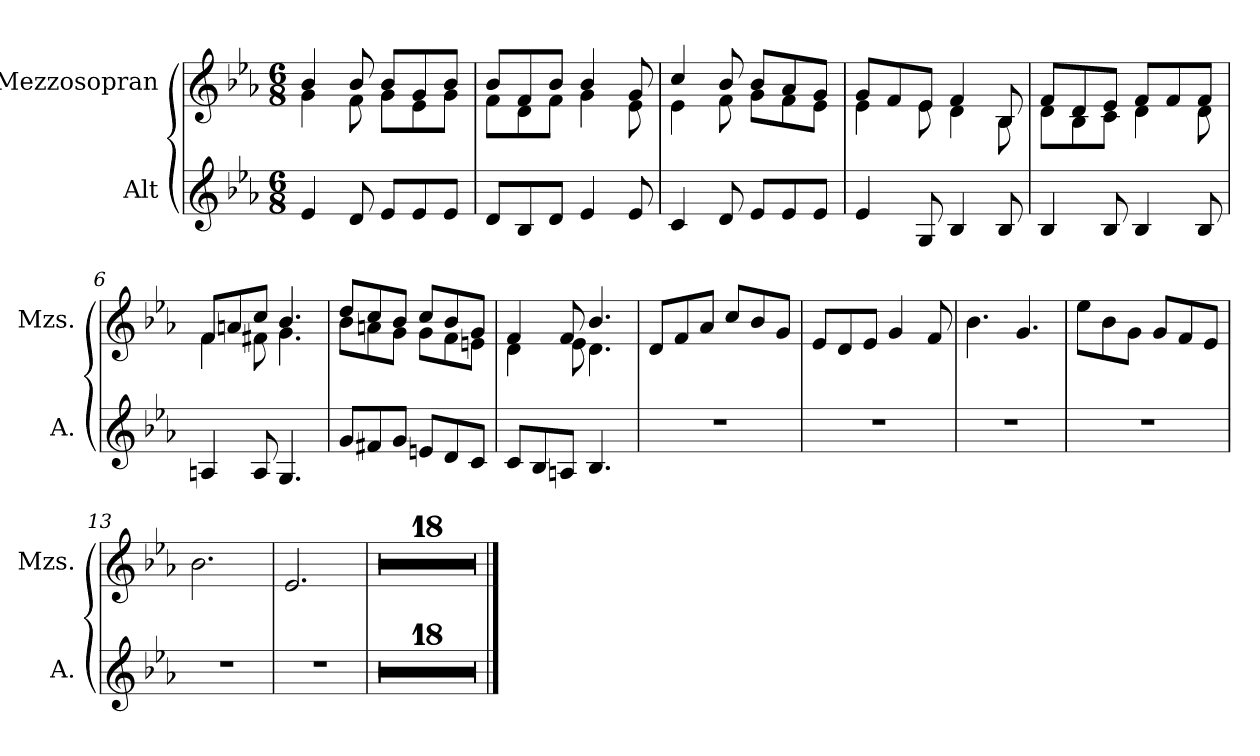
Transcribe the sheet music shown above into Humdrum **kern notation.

**kern	**kern
*part2	*part1
*staff2	*staff1
*I"Alt	*I"Mezzosopran
*I'A.	*I'Mzs.
*clefG2	*clefG2
*k[b-e-a-]	*k[b-e-a-]
*M6/8	*M6/8
*MM75	*MM75
=1	=1
*	*^
4e-/	4b-/	4g\
8d/	8b-/	8f\
8e-/L	8b-/L	8g\L
8e-/	8g/	8e-\
8e-/J	8b-/J	8g\J
=2	=2	=2
8d/L	8b-/L	8f\L
8B-/	8f/	8d\
8d/J	8b-/J	8f\J
4e-/	4b-/	4g\
8e-/	8g/	8e-\
=3	=3	=3
4c/	4cc/	4e-\
8d/	8b-/	8f\
8e-/L	8b-/L	8g\L
8e-/	8a-/	8f\
8e-/J	8g/J	8e-\J
=4	=4	=4
4e-/	8g/L	4e-\
.	8f/	.
8G/	8e-/J	8e-\
4B-/	4f/	4d\
8B-/	8B-/	8B-\
=5	=5	=5
4B-/	8f/L	8d\L
.	8d/	8B-\
8B-/	8e-/J	8c\J
4B-/	8f/L	4d\
.	8f/	.
8B-/	8f/J	8d\
!!LO:LB:g=z	!!
=6	=6	=6
4An/	8f/L	4f\
.	8an/	.
8A/	8cc/J	8f#X\
4.G/	4.b-/	4.g\
=7	=7	=7
8g/L	8dd/L	8b-\L
8f#X/	8cc/	8an\
8g/J	8b-/J	8g\J
8en/L	8cc/L	8g\L
8d/	8b-/	8f\
8c/J	8g/J	8en\J
=8	=8	=8
8c/L	4f/	4d\
8B-/	.	.
8An/J	8f/	8e-\
4.B-/	4.b-/	4.d\
*	*v	*v
=9	=9
2.r	8d/L
.	8f/
.	8a-/J
.	8cc/L
.	8b-/
.	8g/J
=10	=10
2.r	8e-/L
.	8d/
.	8e-/J
.	4g/
.	8f/
=11	=11
2.r	4.b-\
.	4.g/
!!LO:LB:g=z
=12	=12
2.r	8ee-\L
.	8b-\
.	8g\J
.	8g/L
.	8f/
.	8e-/J
=13	=13
2.r	2.b-\
=14	=14
2.r	2.e-/
=15	=15
2.r	2.r
=16	=16
2.r	2.r
=17	=17
2.r	2.r
=18	=18
2.r	2.r
=19	=19
2.r	2.r
=20	=20
2.r	2.r
=21	=21
2.r	2.r
=22	=22
2.r	2.r
=23	=23
2.r	2.r
=24	=24
2.r	2.r
=25	=25
2.r	2.r
!!LO:LB:g=z
=26	=26
2.r	2.r
=27	=27
2.r	2.r
=28	=28
2.r	2.r
=29	=29
2.r	2.r
=30	=30
2.r	2.r
=31	=31
2.r	2.r
=32	=32
2.r	2.r
==	==
*-	*-
